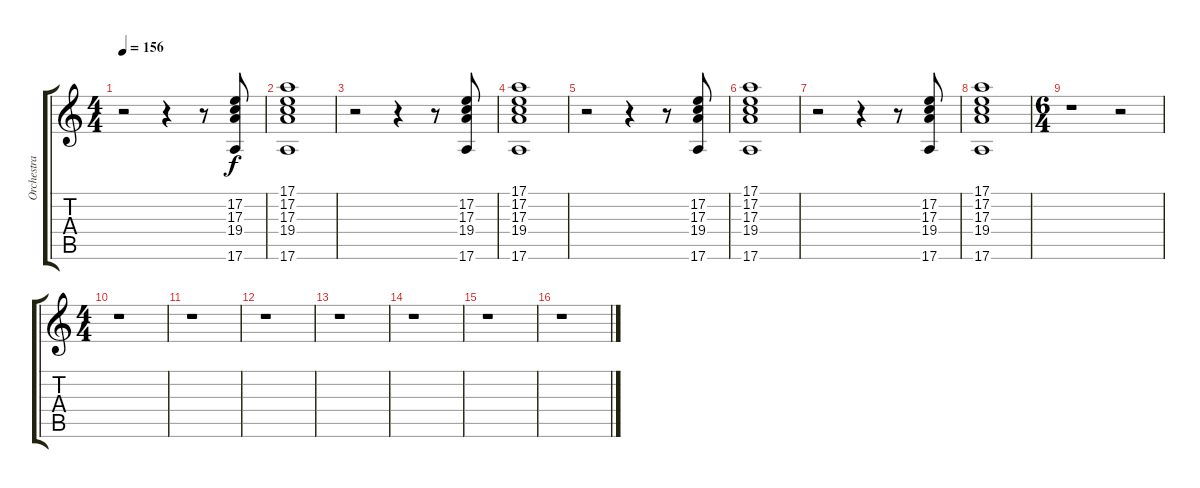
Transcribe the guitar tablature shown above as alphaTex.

\track ("Orchestra Hit" "Orchestra ") {instrument orchestrahit}
\staff {score tabs}
\tuning (E4 B3 G3 D3 A2 E2) {hide}
\ts (4 4)
\tempo 156
\clef g2
\ks c
r.2{dy f} r.4 r.8 (17.2 17.3 19.4 17.6).8 |
\section ("" "")
(17.1 17.2 17.3 19.4 17.6).1 |
r.2 r.4 r.8 (17.2 17.3 19.4 17.6).8 |
(17.1 17.2 17.3 19.4 17.6).1 |
r.2 r.4 r.8 (17.2 17.3 19.4 17.6).8 |
(17.1 17.2 17.3 19.4 17.6).1 |
r.2 r.4 r.8 (17.2 17.3 19.4 17.6).8 |
(17.1 17.2 17.3 19.4 17.6).1 |
\ts (6 4)
\section ("" "")
r.1 r.2 |
\ts (4 4)
r.1 |
r.1 |
\section ("" "")
r.1 |
r.1 |
r.1 |
r.1 |
r.1
